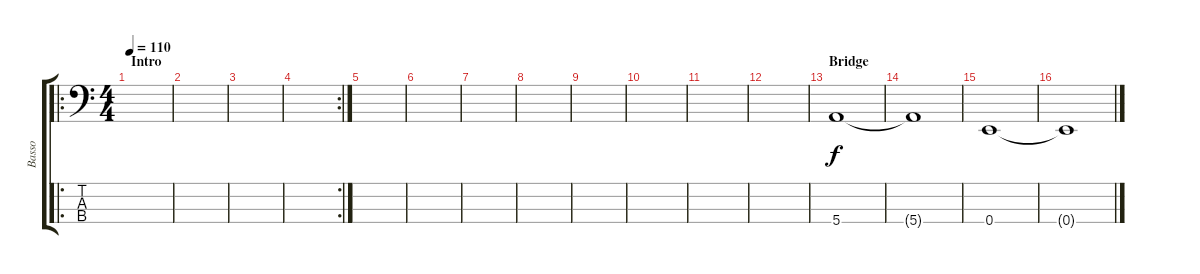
\track ("Basso" "Basso") {instrument electricbassfinger}
\staff {score tabs}
\tuning (Gb2 Db2 A1 E1) {hide}
\ro
\ts (4 4)
\section ("" "Intro")
\tempo 110
\clef f4
\ks c
|
|
|
\rc 2
|
|
|
|
|
|
|
|
|
\section ("" "Bridge")
5.4.1 |
5.4{t}.1 |
0.4.1 |
0.4{t}.1
